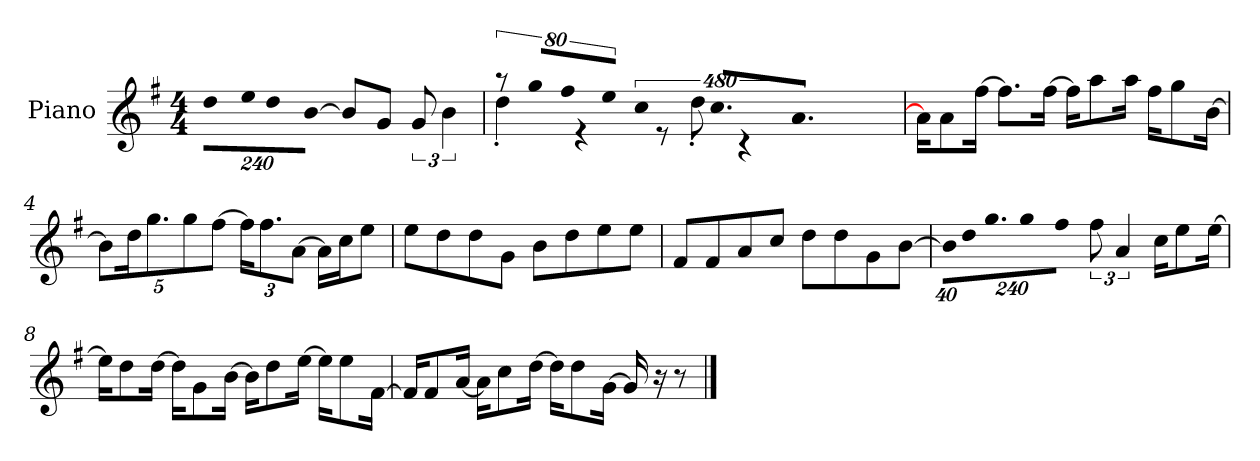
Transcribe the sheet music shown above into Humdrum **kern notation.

**kern
*part1
*staff1
*I"Piano
*I'P-no
*clefG2
*k[f#]
*M4/4
*MM90
*Xbrackettup
=1
!LO:N:vis=8
960%137dd\L
!LO:N:vis=16
1920%137ee\K
!LO:N:vis=8
960%137dd\
!LO:N:vis=8
[960%137b\J
8b/L]
8g/J
*brackettup
12g/
6b\
=2
!LO:N:vis=8
*^
640%71r	4dd'\
!LO:N:vis=8	!
640%71gg/L	.
!LO:N:vis=8	!
640%71ff#/	.
.	4r
!LO:N:vis=8	!
640%71ee/J	.
!LO:N:vis=4	!
1920%427cc/	.
.	8r
.	8dd'\
9.cc/L	.
.	4r
[9.a/J	.
1920ryy	.
*v	*v
=3
16a\KL]
8a\
[16ff#\Jk
8.ff#\L]
[16ff#\Jk
16ff#\KL]
8aa\
16aa\Jk
16ff#\KL
8gg\
[16b\Jk
!!LO:LB:g=z
=4
*Xbrackettup
10b\L]
20dd\K
10.gg\
10gg\
[10ff#\J
24ff#\KL]
12.ff#\
[12a\J
16a\LL]
16cc\J
8ee\J
=5
8ee\L
8dd\
8dd\
8g\J
8b\L
8dd\
8ee\
8ee\J
=6
8f#/L
8f#/
8a/
8cc/J
8dd\L
8dd\
8g\
[8b\J
=7
!LO:N:vis=32
640%23b\KLL]
!LO:N:vis=16
1920%137dd\
!LO:N:vis=16.
960%103gg\J
!LO:N:vis=8
960%137gg\
!LO:N:vis=8
960%137ff#\J
*brackettup
12ff#\
6a/
16cc\KL
8ee\
[16ee\Jk
!!LO:LB:g=z
=8
16ee\KL]
8dd\
[16dd\Jk
16dd\KL]
8g\
[16b\Jk
16b\KL]
8dd\
[16ee\Jk
16ee\KL]
8ee\
[16f#\Jk
=9
16f#/KL]
8f#/
[16a/Jk
16a\KL]
8cc\
[16dd\Jk
16dd\KL]
8dd\
[16g\Jk
16g/]
16r
8r
==
*-
